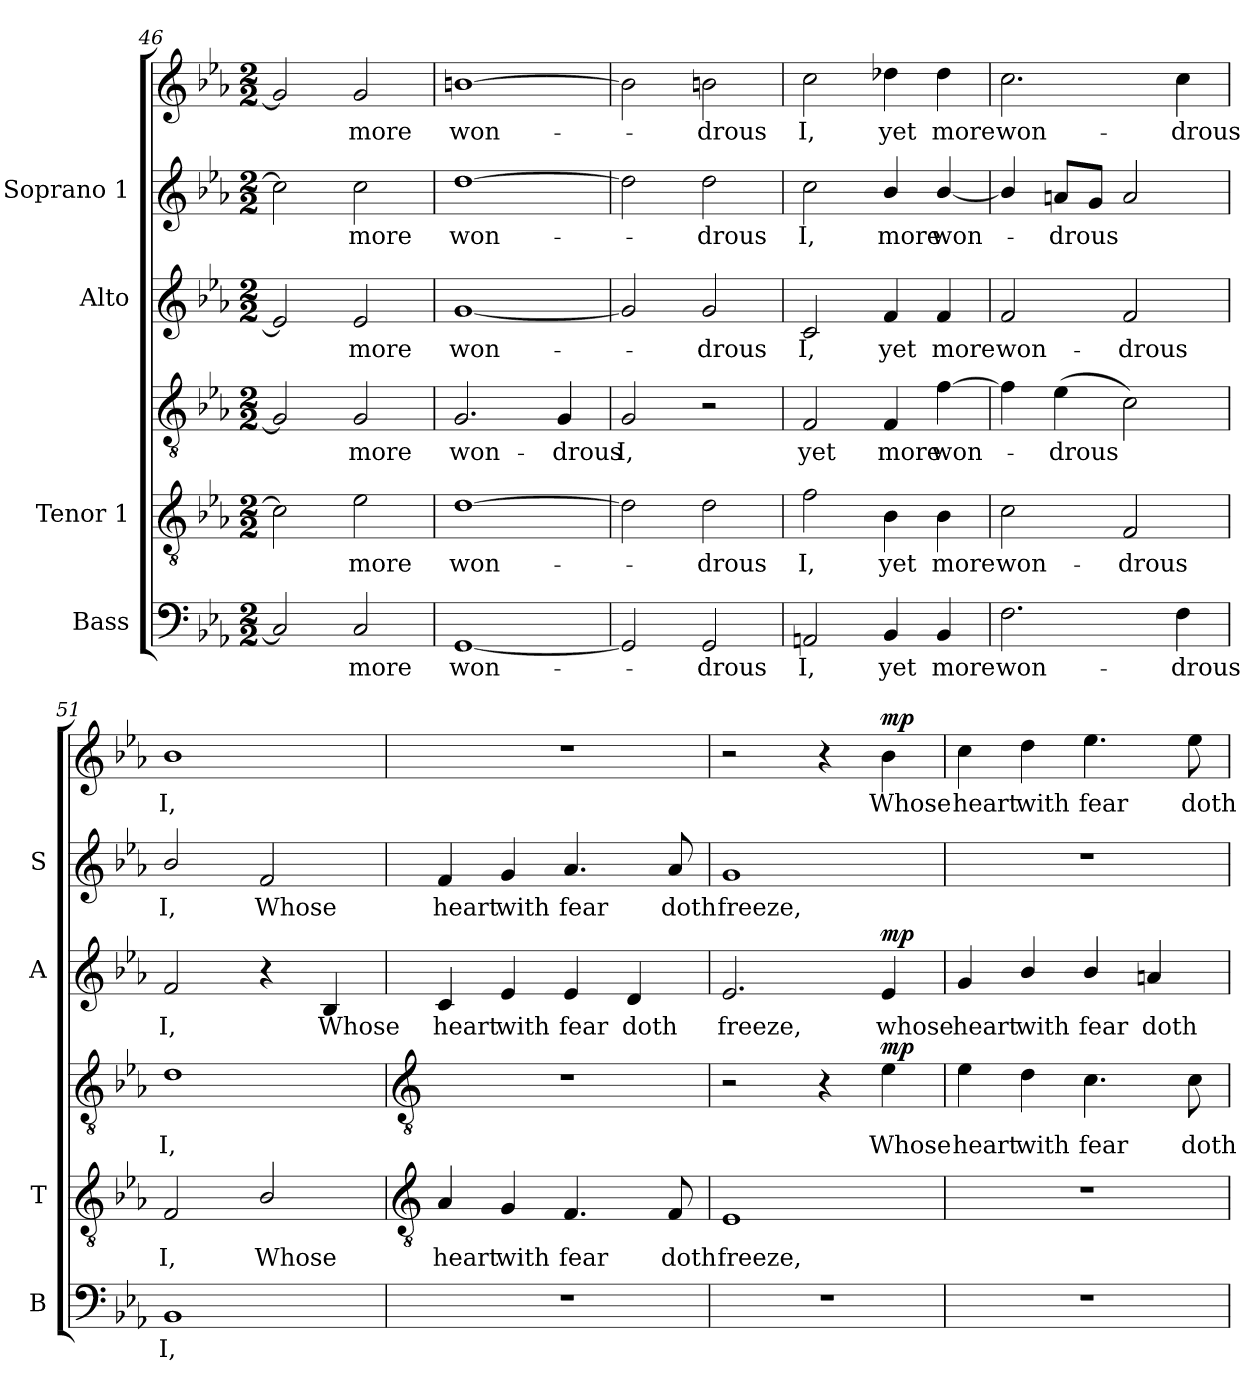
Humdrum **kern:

**kern	**text	**kern	**text	**kern	**text	**dynam	**kern	**text	**dynam	**kern	**text	**kern	**text	**dynam
*part4	*part4	*part3	*part3	*part3	*part3	*part3	*part2	*part2	*part2	*part1	*part1	*part1	*part1	*part1
*staff6	*staff6	*staff5	*staff5	*staff4	*staff4	*staff4/5	*staff3	*staff3	*staff3	*staff2	*staff2	*staff1	*staff1	*staff1/2
*I"Bass	*	*I"Tenor 1	*	*	*	*	*I"Alto	*	*	*I"Soprano 1	*	*	*	*
*I'B	*	*I'T	*	*	*	*	*I'A	*	*	*I'S	*	*	*	*
*clefF4	*	*clefGv2	*	*clefGv2	*	*	*clefG2	*	*	*clefG2	*	*clefG2	*	*
*k[b-e-a-]	*	*k[b-e-a-]	*	*k[b-e-a-]	*	*	*k[b-e-a-]	*	*	*k[b-e-a-]	*	*k[b-e-a-]	*	*
*E-:	*	*E-:	*	*E-:	*	*	*E-:	*	*	*E-:	*	*E-:	*	*
*M2/2	*	*M2/2	*	*M2/2	*	*	*M2/2	*	*	*M2/2	*	*M2/2	*	*
=46	=46	=46	=46	=46	=46	=46	=46	=46	=46	=46	=46	=46	=46	=46
2C]	.	2c]	.	2G]	.	.	2e-]	.	.	2cc]	.	2g]	.	.
!	!LO:LY:b	!	!LO:LY:b	!	!LO:LY:b	!	!	!LO:LY:b	!	!	!LO:LY:b	!	!LO:LY:b	!
2C	more	2e-	more	2G	more	.	2e-	more	.	2cc	more	2g	more	.
=47	=47	=47	=47	=47	=47	=47	=47	=47	=47	=47	=47	=47	=47	=47
!	!LO:LY:b	!	!LO:LY:b	!	!LO:LY:b	!	!	!LO:LY:b	!	!	!LO:LY:b	!	!LO:LY:b	!
[1GG	won-	[1d	won-	2.G	won-	.	[1g	won-	.	[1dd	won-	[1bn	won-	.
!	!	!	!	!	!LO:LY:b	!	!	!	!	!	!	!	!	!
.	.	.	.	4G	-drous	.	.	.	.	.	.	.	.	.
=48	=48	=48	=48	=48	=48	=48	=48	=48	=48	=48	=48	=48	=48	=48
!	!	!	!	!	!LO:LY:b	!	!	!	!	!	!	!	!	!
2GG]	.	2d]	.	2G	I,	.	2g]	.	.	2dd]	.	2b]	.	.
!	!LO:LY:b	!	!LO:LY:b	!	!	!	!	!LO:LY:b	!	!	!LO:LY:b	!	!LO:LY:b	!
2GG	drous	2d	drous	2r	.	.	2g	drous	.	2dd	drous	2b	drous	.
=49	=49	=49	=49	=49	=49	=49	=49	=49	=49	=49	=49	=49	=49	=49
!	!LO:LY:b	!	!LO:LY:b	!	!LO:LY:b	!	!	!LO:LY:b	!	!	!LO:LY:b	!	!LO:LY:b	!
2AAn	I,	2f	I,	2F	yet	.	2c	I,	.	2cc	I,	2cc	I,	.
!	!LO:LY:b	!	!LO:LY:b	!	!LO:LY:b	!	!	!LO:LY:b	!	!	!LO:LY:b	!	!LO:LY:b	!
4BB-	yet	4B-	yet	4F	more	.	4f	yet	.	4b-/	more	4dd-X	yet	.
!	!LO:LY:b	!	!LO:LY:b	!	!LO:LY:b	!	!	!LO:LY:b	!	!	!LO:LY:b	!	!LO:LY:b	!
4BB-	more	4B-	more	[4f	won-	.	4f	more	.	[4b-/	won-	4dd-	more	.
=50	=50	=50	=50	=50	=50	=50	=50	=50	=50	=50	=50	=50	=50	=50
!	!LO:LY:b	!	!LO:LY:b	!	!	!	!	!LO:LY:b	!	!	!	!	!LO:LY:b	!
2.F	won-	2c	won-	4f]	.	.	2f	won-	.	4b-/]	.	2.cc	won-	.
!	!	!	!	!	!LO:LY:b	!	!	!	!	!	!LO:LY:b	!	!	!
.	.	.	.	(>4e-	drous	.	.	.	.	8anL	drous	.	.	.
.	.	.	.	.	.	.	.	.	.	8gJ	.	.	.	.
!	!	!	!LO:LY:b	!	!	!	!	!LO:LY:b	!	!	!	!	!	!
.	.	2F	-drous	2c)	.	.	2f	-drous	.	2a	.	.	.	.
!	!LO:LY:b	!	!	!	!	!	!	!	!	!	!	!	!LO:LY:b	!
4F	-drous	.	.	.	.	.	.	.	.	.	.	4cc	-drous	.
=51	=51	=51	=51	=51	=51	=51	=51	=51	=51	=51	=51	=51	=51	=51
!	!LO:LY:b	!	!LO:LY:b	!	!LO:LY:b	!	!	!LO:LY:b	!	!	!LO:LY:b	!	!LO:LY:b	!
1BB-	I,	2F	I,	1d	I,	.	2f	I,	.	2b-/	I,	1b-	I,	.
!	!	!	!LO:LY:b	!	!	!	!	!	!	!	!LO:LY:b	!	!	!
.	.	2B-/	Whose	.	.	.	4r	.	.	2f	Whose	.	.	.
!	!	!	!	!	!	!	!	!LO:LY:b	!	!	!	!	!	!
.	.	.	.	.	.	.	4B-	Whose	.	.	.	.	.	.
!!LO:LB:g=z
=52	=52	=52	=52	=52	=52	=52	=52	=52	=52	=52	=52	=52	=52	=52
*	*	*clefGv2	*	*clefGv2	*	*	*	*	*	*	*	*	*	*
!	!	!	!LO:LY:b	!	!	!	!	!LO:LY:b	!	!	!LO:LY:b	!	!	!
1r	.	4A-	heart	1r	.	.	4c	heart	.	4f	heart	1r	.	.
!	!	!	!LO:LY:b	!	!	!	!	!LO:LY:b	!	!	!LO:LY:b	!	!	!
.	.	4G	with	.	.	.	4e-	with	.	4g	with	.	.	.
!	!	!	!LO:LY:b	!	!	!	!	!LO:LY:b	!	!	!LO:LY:b	!	!	!
.	.	4.F	fear	.	.	.	4e-	fear	.	4.a-	fear	.	.	.
!	!	!	!	!	!	!	!	!LO:LY:b	!	!	!	!	!	!
.	.	.	.	.	.	.	4d	doth	.	.	.	.	.	.
!	!	!	!LO:LY:b	!	!	!	!	!	!	!	!LO:LY:b	!	!	!
.	.	8F	doth	.	.	.	.	.	.	8a-	doth	.	.	.
=53	=53	=53	=53	=53	=53	=53	=53	=53	=53	=53	=53	=53	=53	=53
!	!	!	!LO:LY:b	!	!	!	!	!LO:LY:b	!	!	!LO:LY:b	!	!	!
1r	.	1E-	freeze,	2r	.	.	2.e-	freeze,	.	1g	freeze,	2r	.	.
.	.	.	.	4r	.	.	.	.	.	.	.	4r	.	.
!	!	!	!	!	!LO:LY:b	!LO:DY:b	!	!LO:LY:b	!LO:DY:b	!	!	!	!LO:LY:b	!LO:DY:b
.	.	.	.	4e-	Whose	mp	4e-	whose	mp	.	.	4b-	Whose	mp
=54	=54	=54	=54	=54	=54	=54	=54	=54	=54	=54	=54	=54	=54	=54
!	!	!	!	!	!LO:LY:b	!	!	!LO:LY:b	!	!	!	!	!LO:LY:b	!
1r	.	1r	.	4e-	heart	.	4g	heart	.	1r	.	4cc	heart	.
!	!	!	!	!	!LO:LY:b	!	!	!LO:LY:b	!	!	!	!	!LO:LY:b	!
.	.	.	.	4d	with	.	4b-/	with	.	.	.	4dd	with	.
!	!	!	!	!	!LO:LY:b	!	!	!LO:LY:b	!	!	!	!	!LO:LY:b	!
.	.	.	.	4.c	fear	.	4b-/	fear	.	.	.	4.ee-	fear	.
!	!	!	!	!	!	!	!	!LO:LY:b	!	!	!	!	!	!
.	.	.	.	.	.	.	4an	doth	.	.	.	.	.	.
!	!	!	!	!	!LO:LY:b	!	!	!	!	!	!	!	!LO:LY:b	!
.	.	.	.	8c	doth	.	.	.	.	.	.	8ee-	doth	.
=	=	=	=	=	=	=	=	=	=	=	=	=	=	=
*-	*-	*-	*-	*-	*-	*-	*-	*-	*-	*-	*-	*-	*-	*-
